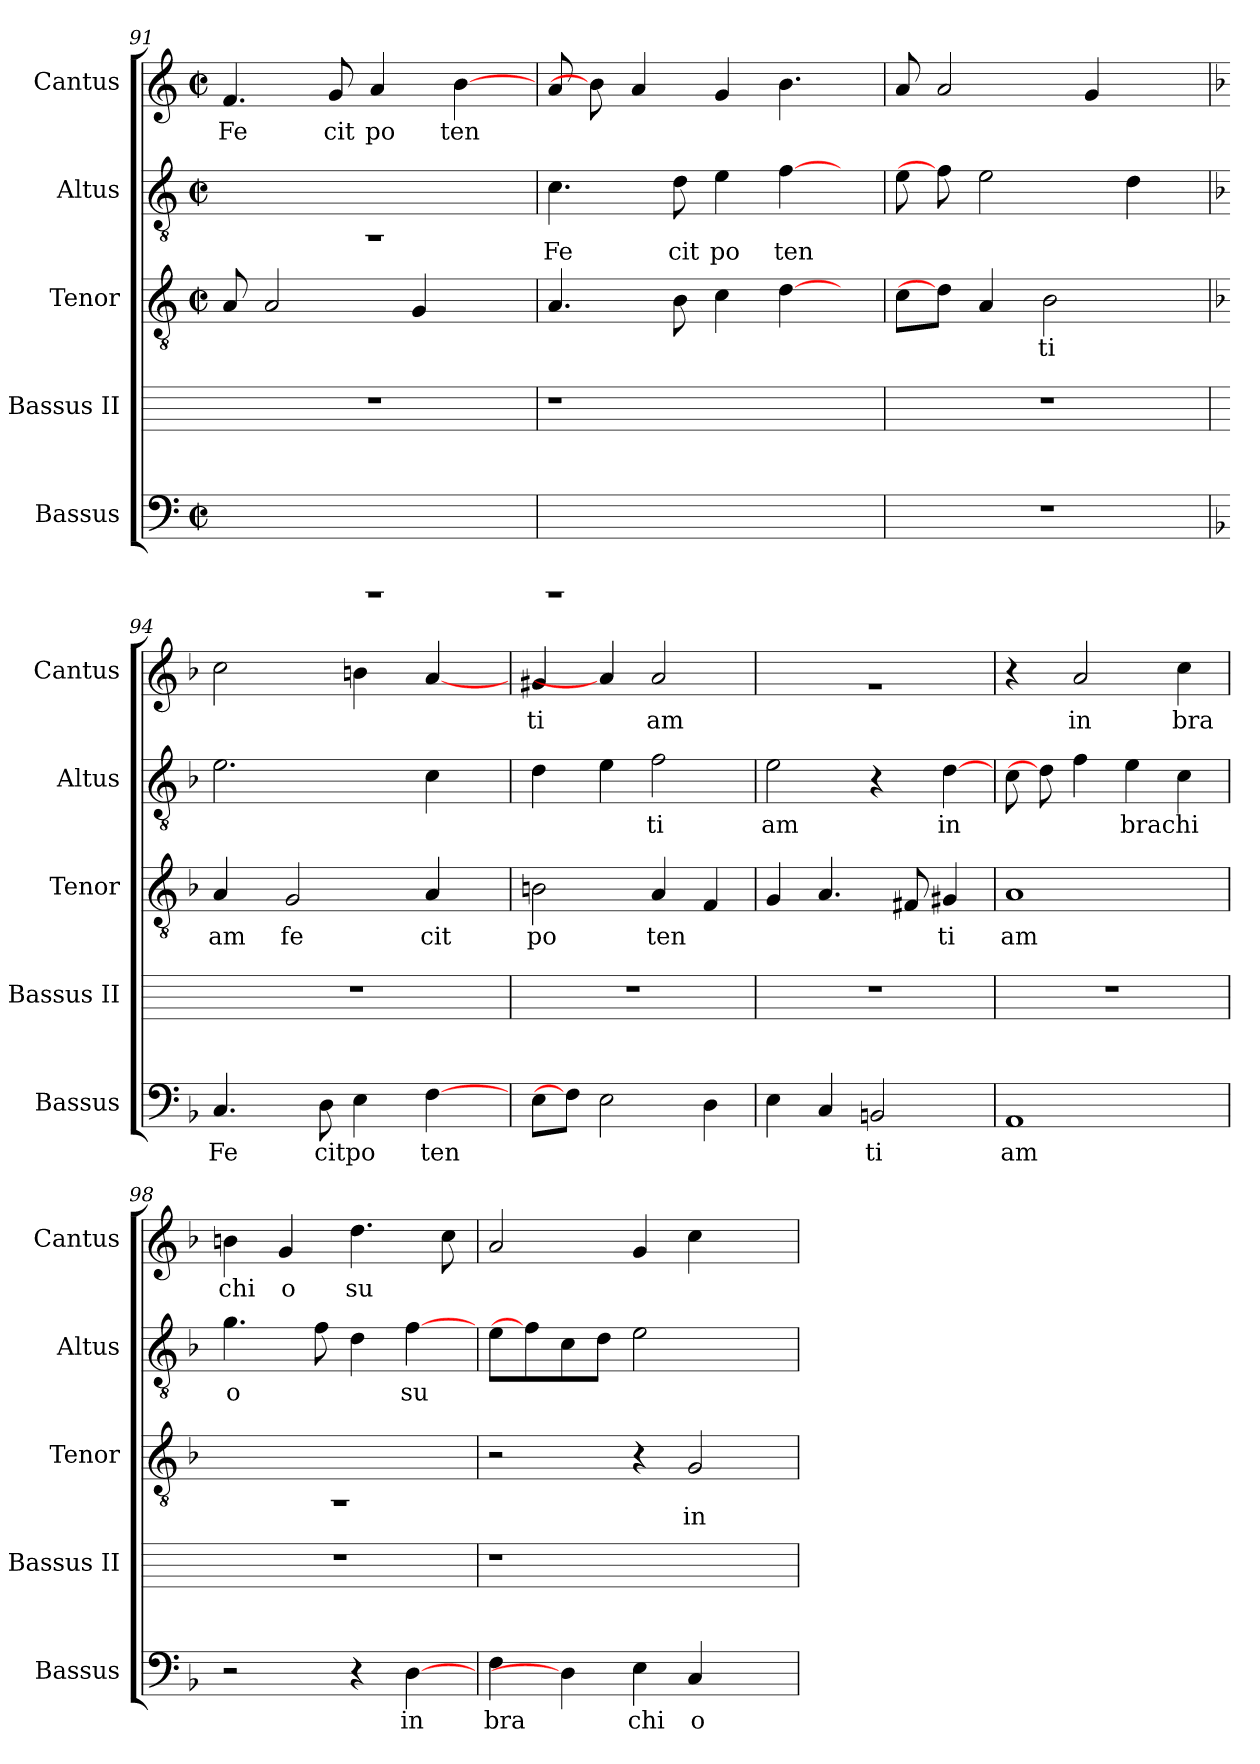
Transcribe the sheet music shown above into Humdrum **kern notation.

**kern	**text	**kern	**kern	**text	**kern	**text	**kern	**text
*part5	*part5	*part4	*part3	*part3	*part2	*part2	*part1	*part1
*staff5	*staff5	*staff4	*staff3	*staff3	*staff2	*staff2	*staff1	*staff1
*I"Bassus	*	*I"Bassus II	*I"Tenor	*	*I"Altus	*	*I"Cantus	*
*I'Bassus	*	*I'Bassus II	*I'Tenor	*	*I'Altus	*	*I'Cantus	*
*clefF4	*	*	*clefGv2	*	*clefGv2	*	*clefG2	*
*k[]	*	*	*k[]	*	*k[]	*	*k[]	*
*C:	*	*	*C:	*	*C:	*	*C:	*
*M2/2	*	*	*M2/2	*	*M2/2	*	*M2/2	*
*met(c|)	*	*	*met(c|)	*	*met(c|)	*	*met(c|)	*
=91	=91	=91	=91	=91	=91	=91	=91	=91
!LO:N:vis=1	!	!	!	!	!LO:N:vis=1	!	!	!LO:LY:b:cj
1rEEE	.	1r	8A/	.	1rAA	.	4.f/	Fe
.	.	.	2A/	.	.	.	.	.
!	!	!	!	!	!	!	!	!LO:LY:b:cj
.	.	.	.	.	.	.	8g/	cit
!	!	!	!	!	!	!	!	!LO:LY:b:cj
.	.	.	.	.	.	.	4a/	po
.	.	.	4G/	.	.	.	.	.
!	!	!	!	!	!	!	!	!LO:LY:b
.	.	.	.	.	.	.	[4b\	ten
.	.	.	8ryy	.	.	.	.	.
=92	=92	=92	=92	=92	=92	=92	=92	=92
!LO:N:vis=1	!	!	!	!	!	!LO:LY:b:cj	!	!
1rEEE	.	1r	4.A/	.	4.c\	Fe	8a/	.
.	.	.	.	.	.	.	8b\]	.
.	.	.	.	.	.	.	4a/	.
!	!	!	!	!	!	!LO:LY:b:cj	!	!
.	.	.	8B\	.	8d\	cit	.	.
!	!	!	!	!	!	!LO:LY:b:cj	!	!
.	.	.	4c\	.	4e\	po	4g/	.
!	!	!	!	!	!	!LO:LY:b	!	!
.	.	.	[4d\	.	[4f\	ten	4.b\	.
8ryy	.	8ryy	8ryy	.	8ryy	.	.	.
=93	=93	=93	=93	=93	=93	=93	=93	=93
!LO:N:vis=1	!	!	!	!	!	!	!	!
1r	.	1r	8c\L	.	8e\	.	8a/	.
.	.	.	8d\J]	.	8f\]	.	2a/	.
.	.	.	4A/	.	2e\	.	.	.
!	!	!	!	!LO:LY:b:cj	!	!	!	!
.	.	.	2B\	ti	.	.	.	.
.	.	.	.	.	.	.	4g/	.
.	.	.	.	.	4d\	.	.	.
.	.	.	.	.	.	.	8ryy	.
!!LO:PB:g=z
=94	=94	=94	=94	=94	=94	=94	=94	=94
*k[b-]	*	*	*k[b-]	*	*k[b-]	*	*k[b-]	*
*F:	*	*	*F:	*	*F:	*	*F:	*
!	!LO:LY:b:cj	!	!	!LO:LY:b:cj	!	!	!	!
*	*	*	*	*	*^	*	*	*
*	*	*	*	*	*	*^	*	*	*
4.C/	Fe	1r	4A/	am	2.e\	32.ryy	8...ryy	.	2cc\	.
.	.	.	.	.	.	2ryy	.	.	.	.
.	.	.	.	.	.	.	2ryy	.	.	.
!	!	!	!	!LO:LY:b:cj	!	!	!	!	!	!
.	.	.	2G/	fe	.	.	.	.	.	.
!	!LO:LY:b	!	!	!	!	!	!	!	!	!
8D\	citpo	.	.	.	.	.	.	.	.	.
4E\	.	.	.	.	.	.	.	.	4b\	.
.	.	.	.	.	.	4ryy	.	.	.	.
.	.	.	.	.	.	.	4ryy	.	.	.
!	!LO:LY:b	!	!	!LO:LY:b:cj	!	!	!	!	!	!
[4F\	ten	.	4A/	cit	4c\	.	.	.	[4a/	.
.	.	.	.	.	.	8ryy	.	.	.	.
.	.	.	.	.	.	16ryy	.	.	.	.
.	.	.	.	.	.	64ryy	64ryy	.	.	.
=95	=95	=95	=95	=95	=95	=95	=95	=95	=95	=95
!	!	!	!	!LO:LY:b:cj	!	!	!	!	!	!LO:LY:b:cj
*	*	*	*	*	*v	*v	*v	*	*	*
8E\L	.	1r	2B\	po	4d\	.	4g#/	ti
8F\J]	.	.	.	.	.	.	.	.
2E\	.	.	.	.	4e\	.	4a/]	.
!	!	!	!	!LO:LY:b	!	!LO:LY:b:cj	!	!LO:LY:b:cj
.	.	.	4A/	ten	2f\	ti	2a/	am
4D\	.	.	4F/	.	.	.	.	.
=96	=96	=96	=96	=96	=96	=96	=96	=96
!	!	!	!	!	!	!LO:LY:b:cj	!LO:N:vis=1	!
4E\	.	1r	4G/	.	2e\	am	1ra	.
4C/	.	.	4.A/	.	.	.	.	.
!	!LO:LY:b:cj	!	!	!	!	!	!	!
2BBn/	ti	.	.	.	4r	.	.	.
.	.	.	8F#/	.	.	.	.	.
!	!	!	!	!LO:LY:b:cj	!	!LO:LY:b:cj	!	!
.	.	.	4G#/	ti	[4d\	in	.	.
=97	=97	=97	=97	=97	=97	=97	=97	=97
!	!LO:LY:b:cj	!	!	!LO:LY:b:cj	!	!	!	!
1AA	am	1r	1A	am	8c\	.	4r	.
.	.	.	.	.	8d\]	.	.	.
!	!	!	!	!	!	!	!	!LO:LY:b:cj
.	.	.	.	.	4f\	.	2a/	in
!	!	!	!	!	!	!LO:LY:b:cj	!	!
.	.	.	.	.	4e\	brachi	.	.
!	!	!	!	!	!	!	!	!LO:LY:b:cj
.	.	.	.	.	4c\	.	4cc\	bra
=98	=98	=98	=98	=98	=98	=98	=98	=98
!	!	!	!LO:N:vis=1	!	!	!LO:LY:b:cj	!	!LO:LY:b:cj
2r	.	1r	1rAA	.	4.g\	o	4b\	chi
!	!	!	!	!	!	!	!	!LO:LY:b:cj
.	.	.	.	.	.	.	4g/	o
.	.	.	.	.	8f\	.	.	.
!	!	!	!	!	!	!	!	!LO:LY:b:cj
4r	.	.	.	.	4d\	.	4.dd\	su
!	!LO:LY:b:cj	!	!	!	!	!LO:LY:b:cj	!	!
[4D\	in	.	.	.	[4f\	su	.	.
.	.	.	.	.	.	.	8cc\	.
=99	=99	=99	=99	=99	=99	=99	=99	=99
!	!LO:LY:b:cj	!	!	!	!	!	!	!
4F\	bra	1r	2r	.	8e\L	.	2a>/	.
.	.	.	.	.	8f\]	.	.	.
4D\]	.	.	.	.	8c\	.	.	.
.	.	.	.	.	8d\J	.	.	.
!	!LO:LY:b:cj	!	!	!	!	!	!	!
4E\	chi	.	4r	.	2e\	.	4g/	.
!	!LO:LY:b:cj	!	!	!LO:LY:b:cj	!	!	!	!
4C/	o	.	2G/	in	.	.	4cc\	.
4ryy	.	4ryy	.	.	4ryy	.	4ryy	.
=	=	=	=	=	=	=	=	=
*-	*-	*-	*-	*-	*-	*-	*-	*-
